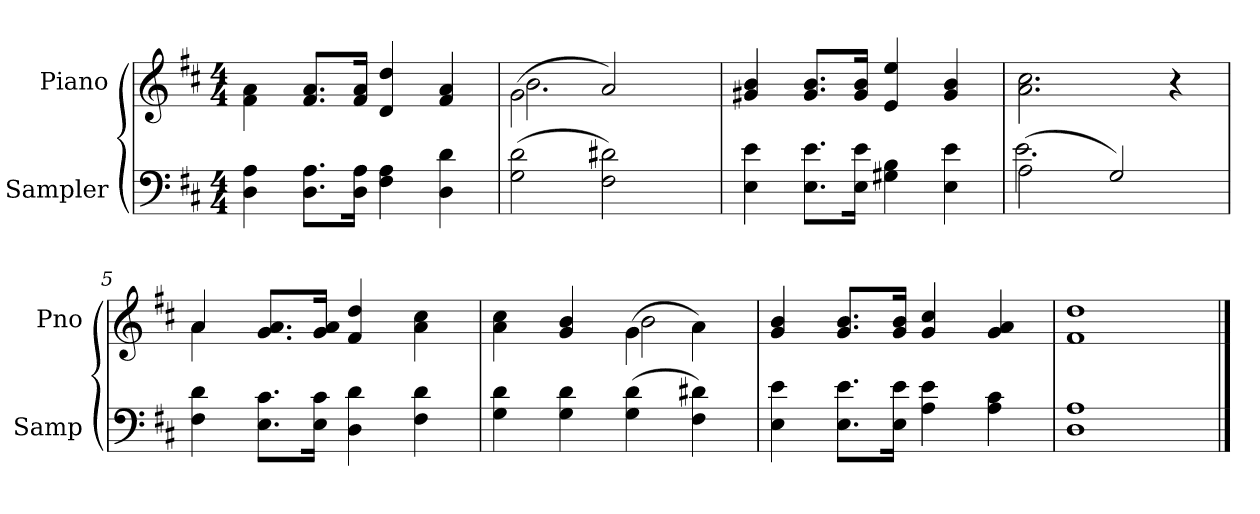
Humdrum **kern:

**kern	**kern
*part2	*part1
*staff2	*staff1
*I"Sampler	*I"Piano
*I'Samp	*I'Pno
*clefF4	*clefG2
*k[f#c#]	*k[f#c#]
*D:	*D:
*M4/4	*M4/4
=1	=1
4D 4A	4f#\ 4a\
8.D\ 8.A\L	8.f#/ 8.a/L
16D\ 16A\Jk	16f#/ 16a/Jk
4F# 4A	4d 4dd
4D 4d	4f# 4a
=2	=2
*	*^
(2G 2d	(2g\	2.b
2F# 2d#X)	2a)	.
.	.	4ryy
*	*v	*v
=3	=3
4E 4e	4g#X 4b
8.E\ 8.e\L	8.g#/ 8.b/L
16E\ 16e\Jk	16g#/ 16b/Jk
4G#X 4B	4e 4ee
4E 4e	4g# 4b
=4	=4
*^	*
(2A\	2.e	2.a 2.cc#
2G)	.	.
.	4ryy	4r
*v	*v	*
=5	=5
*	*^
4F# 4d	4a/	4a
8.E\ 8.c#\L	8.g/ 8.a/L	2.ryy
16E\ 16c#\Jk	16g/ 16a/Jk	.
4D 4d	4f# 4dd	.
4F# 4d	4a 4cc#	.
=6	=6	=6
4G 4d	4a 4cc#	2ryy
4G 4d	4g 4b	.
(4G 4d	(4g\	2b
4F# 4d#X)	4a\)	.
*	*v	*v
=7	=7
4E 4e	4g 4b
8.E\ 8.e\L	8.g/ 8.b/L
16E\ 16e\Jk	16g/ 16b/Jk
4A 4e	4g 4cc#
4A 4c#	4g 4a
=8	=8
1D 1A	1f# 1dd
==	==
*-	*-
